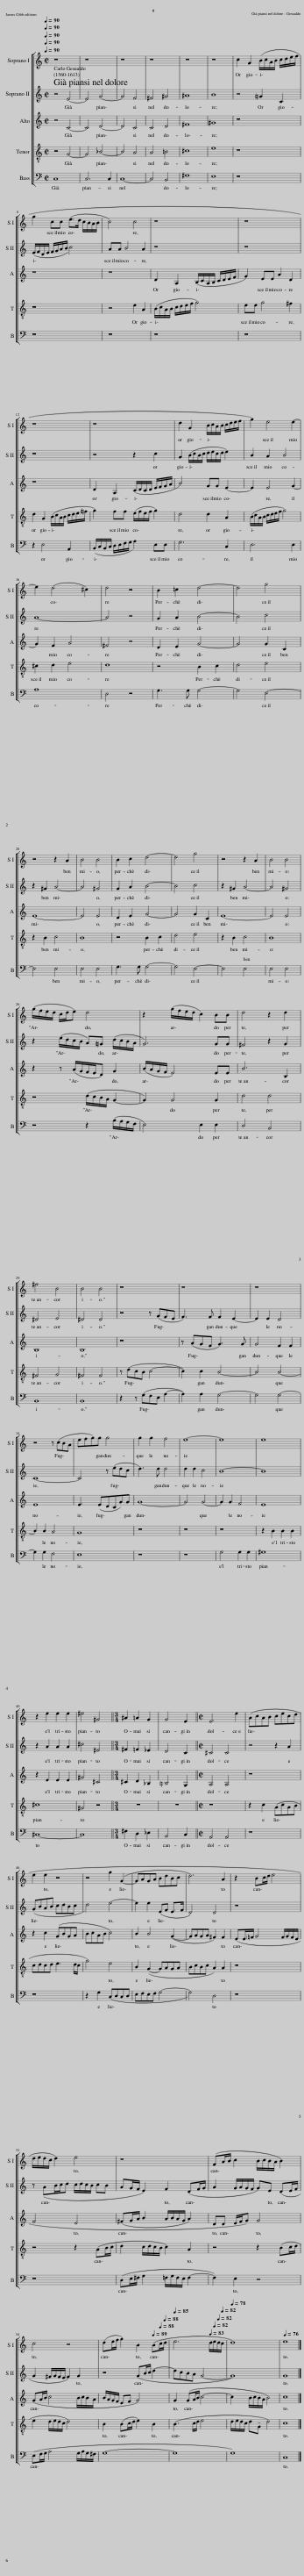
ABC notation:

X:1
%%score [ 1 2 3 4 5 ]
L:1/8
Q:1/4=90
M:2/2
I:linebreak $
K:C
V:1 treble
V:2 treble
V:3 treble
V:4 treble-8
V:5 bass
V:1
 z8 | z8 | z8 | z8 | z8 | %5
 z8 | c2 G2 (B/c/A/B/ c/d/e/f/ |$ g2 cc (e>d c/B/A/B/ | c4) c4 | z8 | %10
 z8 |$ z8 | z8 | d2 G2 B/c/A/B/ c/d/e/f/ | g2) e4 e2- |$ %15
 e2 (d4 ^c2) | d4 z4 | B2 =c2 d4- | d4 g4 |$ z4 z2 A2 | %20
 B4 B4 | B2 c2 d4- | d4 g4 | z4 z2 A2 | B4 B4 |$ %25
 (g/f/e/d/ c/d/e) d4 | z2 (g/f/e/d/ c2) BB | d4 z2 d2 |$ ^f4 B4 | B4 B4 | %30
 z8 | z8 | z8 |$ z4 z (cBA | efg)g g4 | %35
 g2 g2 f4 | e8- | e8 | e8 |$ z2 e2 e2 e2 | %40
 ^e4 ^G4 ||[M:3/4] ^A2 =A2 G2 | G4 E2 ||[M:2/2] E6 e2 | (AcAB cecd |$ %45
 e2 e2 z4 | z4 g2 (G2- | GAGA BdBc | d6) A2 | z2 Bc/d/ e4 |$ %50
 d/e/d/c/ d2) e4 | z8 | (FA/B/ c2 B/c/B/A/ B2) |$ c4 z4 | (de/f/ g2) B2[Q:1/4=89] (B[Q:1/4=88]c/[Q:1/4=88]d/ | %55
[Q:1/4=85] e6[Q:1/4=83] d/[Q:1/4=82]e/[Q:1/4=82]d/[Q:1/4=82]c/ |[Q:1/4=78] d8) |[Q:1/4=76] e8 |] %58
V:2
 z4 E4- | E4 G4- | G4 F4 | ^F4 ^G4 | ^A8 | %5
 B8 | z4 !courtesy!=G2 C2 |$ (E/F/D/E/ F/G/A/B/ c4) | AA B4 A2 | z8 | %10
 z8 |$ z8 | z4 z2 c2 | G2 (B/c/B/c/ d/e/c/d/ e2) | B2 A2 B4 |$ %15
 A8- | A4 z4 | G2 A2 B4- | B4 c4 |$ z2 ^G2 A4- | %20
 A4 ^G4 | G2 A2 B4- | B4 c4 | z2 ^G2 A4- | A4 ^G4 |$ %25
 z2 (e/d/c/B/ A)!courtesy!=G (d/c/B/A/ | G6) GG | ^F4 z2 G2 |$ ^D4 E4 | ^D4 D4 | %30
 z4 z (GFE | F3) F F2 E2- | E2 E2 D4 |$ C8- | C4 z (edc | %35
 d3) d d4 | d2 d2 c4 | B8- | B8 |$ z2 A2 A2 A2 | %40
 ^c4 ^E4 ||[M:3/4] ^F2 =F2 _E2 | D4 C2 ||[M:2/2] ^C4 C4 | z4 z2 A2 |$ %45
 (GBAB cdBc | d4) e4- | e2 e2 (EF E>F | D4) D4 | z8 |$ %50
 z (AB/c/d c/d/c/B/ cB | AG/F/ E2) F2 (DF/G/ | A2 G/A/G/F/ G)E (DE/F/ |$ G2 ^F/G/F/E/ F2) G2 | z4 (GB/c/ d2- | %55
 dcBA G4- | G8) | G8 |] %58
V:3
 z4 C4- | C4 D4- | D4 C4 | C4 D4 | ^F8 | %5
 ^G8 | z8 |$ z8 | z8 | D2 A,2 (B,/C/A,/B,/ C/D/E/F/ | %10
 G2) EE A2 D2 |$ z8 | D2 A,2 (C/D/C/D/ E/F/G/A/ | B4) GG E2- | E2 E4 G2- |$ %15
 G2 F2 A4 | ^F4 z4 | D2 E2 G4- | G4 G2 C2 |$ E8- | %20
 E4 E4 | D2 E2 G4- | G4 G2 C2 | E8- | E4 E4 |$ %25
 z2 z (A/G/F/E/D) G2 | (B/A/G/F/ E4) EE | B6 B,2 |$ B,8 | B,8 | %30
 z8 | z (AGF G3) G | G4 F2 F2 |$ E8 | E3 (EDCG)G | %35
 G8- | G4 G4- | G2 G2 F4 | E8 |$ z2 E2 E2 E2 | %40
 ^G4 ^C4 ||[M:3/4] ^C2 D2 _B,2 | !courtesy!=B,4 G,2 ||[M:2/2] A,4 A,4 | z8 |$ %45
 z2 c2 (GBGA | BcAB c4) | B2 B4 (G2- | GAGA ^F2) F2 | (EE/!courtesy!=F/ G4 F/G/F/E/ |$ %50
 F4 E4 | (^FG/A/ B2 A/B/A/G/ A2) | DD E/F/G) G4 |$ (GA/B/ c4 B/c/B/A/ | B/A/G/F/ EF G4) | %55
 G2 (GA/B/ c4- | c2 B/c/B/A/ B4) | c8 |] %58
V:4
 z4 G4- | G4 _B4- | B4 A4 | A4 =B4 | ^c8 | %5
 e8 | z8 |$ z8 | z4 e2 A2 | (B/c/A/B/ c/d/e/f/ g4) | %10
 ee g4 ^f2 |$ d2 G2 (B/c/A/B/ c/d/e/!courtesy!=f/ | g2) ff (e/f/e/f/ g2) | d4 d2 A2 | (B/c/A/B/ c/d/e/f/ g4) |$ %15
 ^c2 d2 e4 | d8 | z4 B2 c2 | d4 e4 |$ z2 B2 c4 | %20
 B8 | z4 B2 c2 | d4 e4 | z2 B2 c4 | B8 |$ %25
 z4 (d/c/B/A/ G2- | G2) G4 G2 | d4 d4 |$ ^F4 G4 | ^F4 F4 | %30
 z (dcB c4- | c2) c2 B4- | B4 B4- |$ B2 B2 A4 | G8 | %35
 z8 | z8 | z8 | z2 B2 B2 B2 |$ ^c8 | %40
 ^G4 z4 ||[M:3/4] z6 | z6 ||[M:2/2] z8 | z2 c2 (AcAB |$ %45
 cdcd e3 d/c/ | g4) e4 | B2 (G2- GAGA | BcBc A2) A2 | z8 |$ %50
 z4 z2 (AB/c/ | d2 c/d/c/B/ c2) A2 | z4 z2 (Bc/d/ |$ e2 d/e/d/c/ d4) | B2 (Bc/d/ e2) B2 | %55
 (B3 c/d/ e4 | d/e/d/c/ d!tenuto!G d4) | c8 |] %58
V:5
 C,8 | C,6 C,2 | C,8- | C,4 B,,4 | ^F,8 | %5
 E,8 | z8 |$ z8 | z8 | z8 | %10
 z8 |$ z2 E,4 A,,2 | (B,,/C,/B,,/C,/ D,/E,/F,/G,/ A,2) E,E, | G,6 C,2 | E,6 E,2 |$ %15
 A,8 | D,4 z4 | G,3 G, G,4- | G,4 E,4- |$ E,4 E,4 | %20
 E,4 E,4 | G,3 G, G,4- | G,4 E,4- | E,4 E,4 | E,4 E,4 |$ %25
 z4 z2 (B,/A,/G,/F,/ | E,4) E,2 E,2 | D,4 B,,4 |$ B,,8 | B,,8 | %30
 z2 z (G,F,E, A,2- | A,2) A,2 G,4- | G,4 G,4- |$ G,2 G,2 F,4 | E,8 | %35
 z8 | z8 | G,4 G,2 G,2 | ^G,8 |$ ^C,8- | %40
 C,8 ||[M:3/4] ^F,2 D,2 _E,2 | B,,4 C,2 ||[M:2/2] A,,4 A,,4 | z8 |$ %45
 z8 | z2 G,2 (C,D,C,D, | E,F,E,F, G,4- | G,4) D,4 | z8 |$ %50
 z8 | (D,E,/^F,/ G,2 =F,/G,/F,/E,/ F,2- | F,2) E,2 z4 |$ (E,F,/G,/ A,4 G,/A,/G,/^F,/ | G,8- | %55
 G,8 | G,8) | C,8 |] %58
